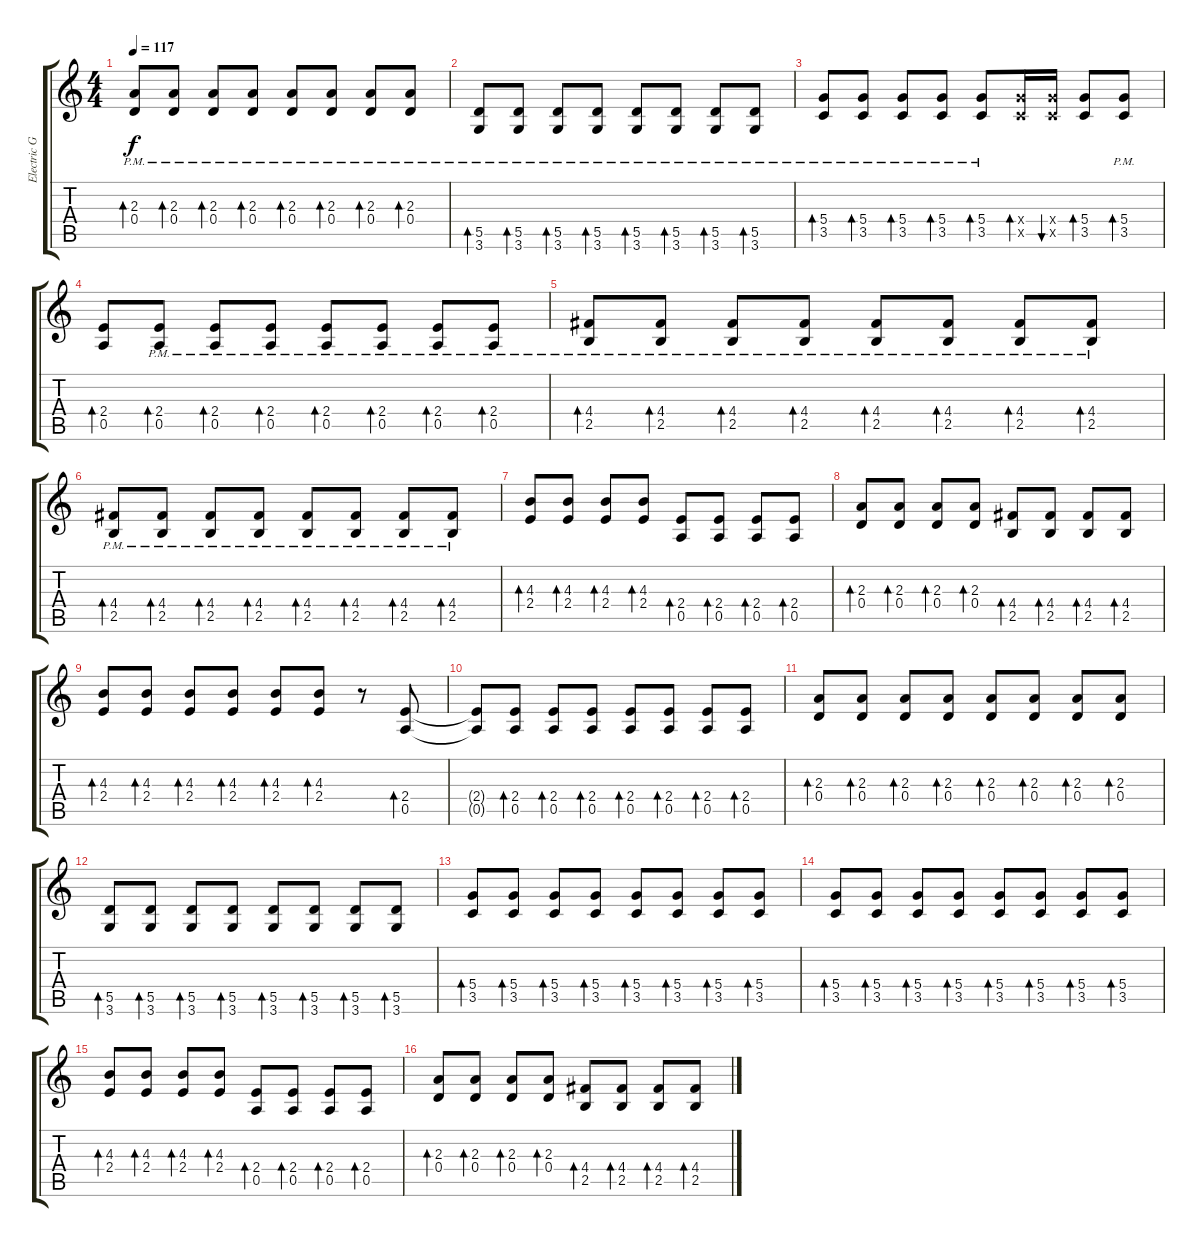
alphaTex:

\track ("Electric Guitar" "Electric G") {instrument electricguitarjazz}
\staff {score tabs}
\tuning (E4 B3 G3 D3 A2 E2) {hide}
\ts (4 4)
\tempo 117
\clef g2
\ks c
(2.3{pm} 0.4{pm}).8{bd 60 dy f} (2.3{pm} 0.4{pm}).8{bd 60} (2.3{pm} 0.4{pm}).8{bd 60} (2.3{pm} 0.4{pm}).8{bd 60} (2.3{pm} 0.4{pm}).8{bd 60} (2.3{pm} 0.4{pm}).8{bd 60} (2.3{pm} 0.4{pm}).8{bd 60} (2.3{pm} 0.4{pm}).8{bd 60} |
(5.5{pm} 3.6{pm}).8{bd 60} (5.5{pm} 3.6{pm}).8{bd 60} (5.5{pm} 3.6{pm}).8{bd 60} (5.5{pm} 3.6{pm}).8{bd 60} (5.5{pm} 3.6{pm}).8{bd 60} (5.5{pm} 3.6{pm}).8{bd 60} (5.5{pm} 3.6{pm}).8{bd 60} (5.5{pm} 3.6{pm}).8{bd 60} |
(5.4{pm} 3.5{pm}).8{bd 60} (5.4{pm} 3.5{pm}).8{bd 60} (5.4{pm} 3.5{pm}).8{bd 60} (5.4{pm} 3.5{pm}).8{bd 60} (5.4{pm} 3.5{pm}).8{bd 60} (5.4{x} 3.5{x}).16{bd 60} (5.4{x} 3.5{x}).16{bu 60} (5.4 3.5).8{bd 60} (5.4{pm} 3.5{pm}).8{bd 60} |
(2.4 0.5).8{bd 60} (2.4{pm} 0.5{pm}).8{bd 60} (2.4{pm} 0.5{pm}).8{bd 60} (2.4{pm} 0.5{pm}).8{bd 60} (2.4{pm} 0.5{pm}).8{bd 60} (2.4{pm} 0.5{pm}).8{bd 60} (2.4{pm} 0.5{pm}).8{bd 60} (2.4{pm} 0.5{pm}).8{bd 60} |
(4.4{pm} 2.5{pm}).8{bd 60} (4.4{pm} 2.5{pm}).8{bd 60} (4.4{pm} 2.5{pm}).8{bd 60} (4.4{pm} 2.5{pm}).8{bd 60} (4.4{pm} 2.5{pm}).8{bd 60} (4.4{pm} 2.5{pm}).8{bd 60} (4.4{pm} 2.5{pm}).8{bd 60} (4.4{pm} 2.5{pm}).8{bd 60} |
(4.4{pm} 2.5{pm}).8{bd 60} (4.4{pm} 2.5{pm}).8{bd 60} (4.4{pm} 2.5{pm}).8{bd 60} (4.4{pm} 2.5{pm}).8{bd 60} (4.4{pm} 2.5{pm}).8{bd 60} (4.4{pm} 2.5{pm}).8{bd 60} (4.4{pm} 2.5{pm}).8{bd 60} (4.4{pm} 2.5{pm}).8{bd 60} |
(4.3 2.4).8{bd 60} (4.3 2.4).8{bd 60} (4.3 2.4).8{bd 60} (4.3 2.4).8{bd 60} (2.4 0.5).8{bd 60} (2.4 0.5).8{bd 60} (2.4 0.5).8{bd 60} (2.4 0.5).8{bd 60} |
(2.3 0.4).8{bd 60} (2.3 0.4).8{bd 60} (2.3 0.4).8{bd 60} (2.3 0.4).8{bd 60} (4.4 2.5).8{bd 60} (4.4 2.5).8{bd 60} (4.4 2.5).8{bd 60} (4.4 2.5).8{bd 60} |
(4.3 2.4).8{bd 60} (4.3 2.4).8{bd 60} (4.3 2.4).8{bd 60} (4.3 2.4).8{bd 60} (4.3 2.4).8{bd 60} (4.3 2.4).8{bd 60} r.8 (2.4 0.5).8{bd 60} |
(2.4{t} 0.5{t}).8 (2.4 0.5).8{bd 60} (2.4 0.5).8{bd 60} (2.4 0.5).8{bd 60} (2.4 0.5).8{bd 60} (2.4 0.5).8{bd 60} (2.4 0.5).8{bd 60} (2.4 0.5).8{bd 60} |
(2.3 0.4).8{bd 60} (2.3 0.4).8{bd 60} (2.3 0.4).8{bd 60} (2.3 0.4).8{bd 60} (2.3 0.4).8{bd 60} (2.3 0.4).8{bd 60} (2.3 0.4).8{bd 60} (2.3 0.4).8{bd 60} |
(5.5 3.6).8{bd 60} (5.5 3.6).8{bd 60} (5.5 3.6).8{bd 60} (5.5 3.6).8{bd 60} (5.5 3.6).8{bd 60} (5.5 3.6).8{bd 60} (5.5 3.6).8{bd 60} (5.5 3.6).8{bd 60} |
(5.4 3.5).8{bd 60} (5.4 3.5).8{bd 60} (5.4 3.5).8{bd 60} (5.4 3.5).8{bd 60} (5.4 3.5).8{bd 60} (5.4 3.5).8{bd 60} (5.4 3.5).8{bd 60} (5.4 3.5).8{bd 60} |
(5.4 3.5).8{bd 60} (5.4 3.5).8{bd 60} (5.4 3.5).8{bd 60} (5.4 3.5).8{bd 60} (5.4 3.5).8{bd 60} (5.4 3.5).8{bd 60} (5.4 3.5).8{bd 60} (5.4 3.5).8{bd 60} |
(4.3 2.4).8{bd 60} (4.3 2.4).8{bd 60} (4.3 2.4).8{bd 60} (4.3 2.4).8{bd 60} (2.4 0.5).8{bd 60} (2.4 0.5).8{bd 60} (2.4 0.5).8{bd 60} (2.4 0.5).8{bd 60} |
(2.3 0.4).8{bd 60} (2.3 0.4).8{bd 60} (2.3 0.4).8{bd 60} (2.3 0.4).8{bd 60} (4.4 2.5).8{bd 60} (4.4 2.5).8{bd 60} (4.4 2.5).8{bd 60} (4.4 2.5).8{bd 60}
